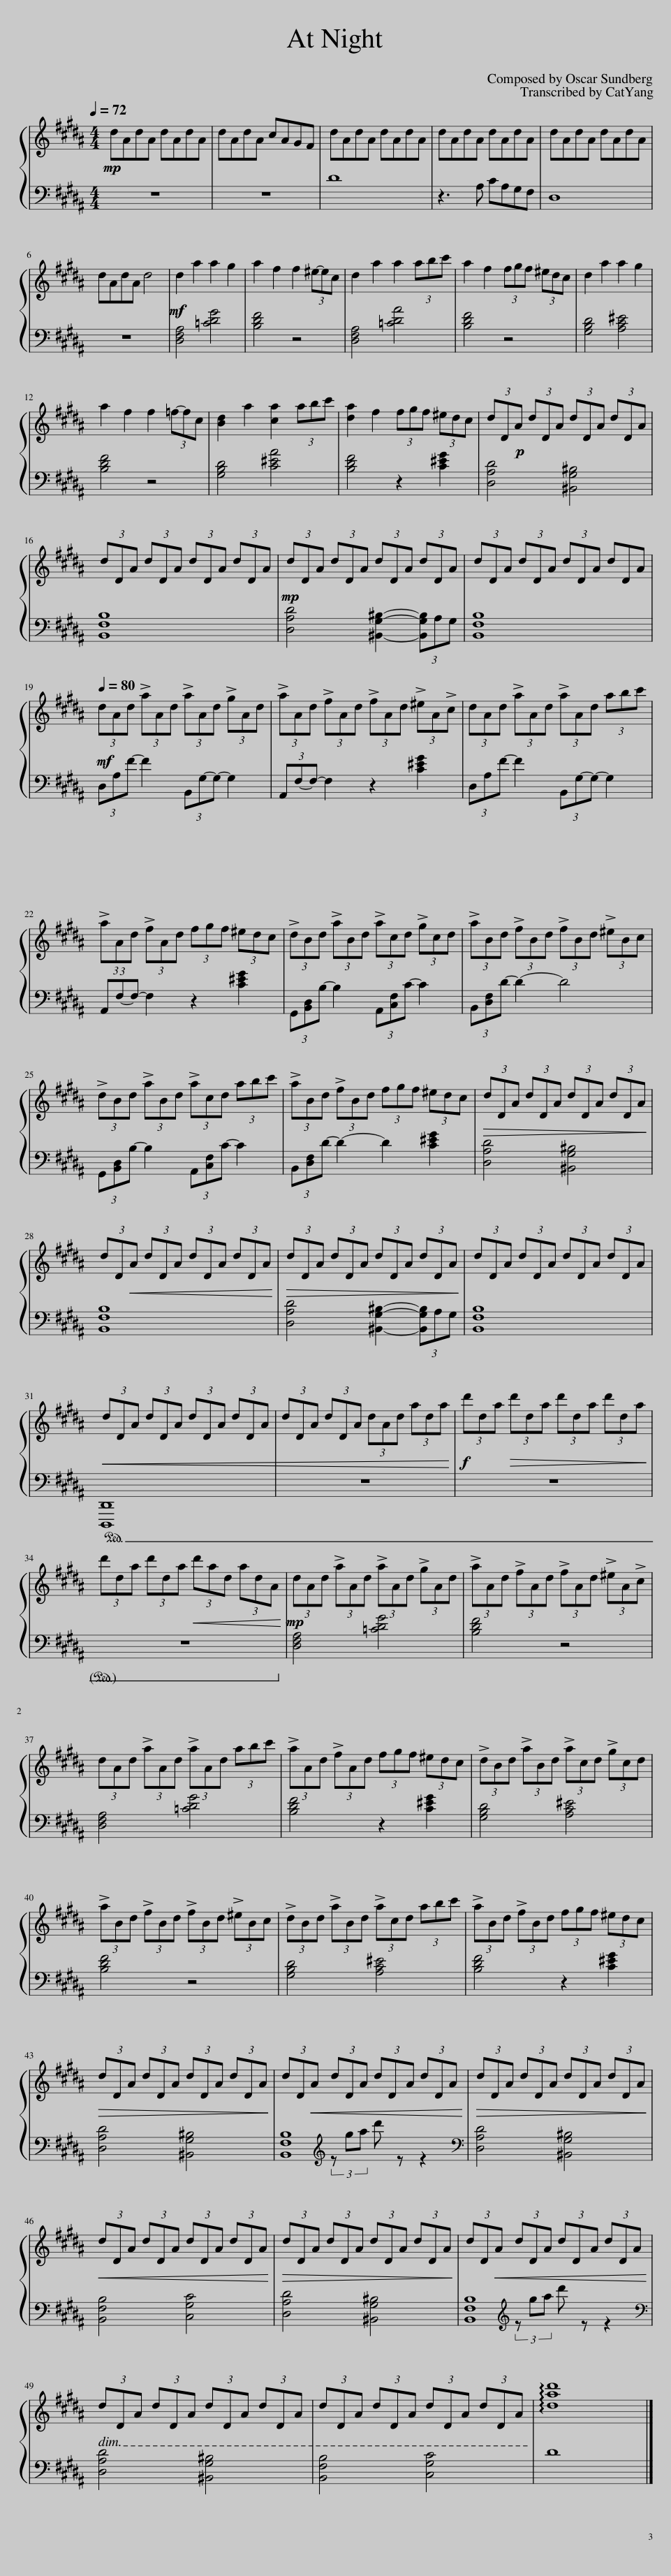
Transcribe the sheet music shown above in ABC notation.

X:1
%%score { 1 | ( 2 3 ) }
L:1/8
Q:1/4=72
M:4/4
I:linebreak $
K:B
V:1 treble
V:2 bass
V:3 bass
V:1
!mp! dAdA dAdA | dAdA cAGF | dAdA dAdA | dAdA dAdA | dAdA dA[Q:1/4=69]dA |$ %5
 dAdA d4 |!mf![Q:1/4=72] d2 a2 a2 g2 | a2 f2 f2 (3^e-ec | d2 a2 a2 (3abc' | a2[Q:1/4=56] f2[Q:1/4=78] (3fgf (3^edc | %10
[Q:1/4=72] d2 a2 a2 g2 |$ a2 f2 f2 (3=f-fc | [Bd]2 a2 [ca]2 (3abc' |[Q:1/4=69] [da]2[Q:1/4=54] f2[Q:1/4=76] (3fgf (3^edc | (3dD!p!A (3dDA (3dDA (3dDA |$ %15
 (3dDA (3dDA (3dDA (3dDA |!mp! (3dDA (3dDA (3dDA (3dDA |!>(! (3dDA (3d!p!DA (3dDA (3dDA!>)! |$[Q:1/4=80] (3d!mf!Ad (3!>!aAd (3!>!aAd (3!>!gAd | (3!>!aAd (3!>!fAd (3!>!fAd (3!>!^eA!>!c | %20
!<(! (3dAd (3!>!aAd (3!>!a!<)!!mf!Ad (3abc' |$ (3!>!aAd (3!>!fAd (3fgf (3^edc | (3!>!dBd (3!>!aBd (3!>!acd (3!>!gcd |!>(! (3!>!aBd (3!>!fBd (3!>!fBd (3!>!^eBc!>)! |$!mf! (3!>!dBd (3!>!aBd (3!>!acd!ff! (3abc' | %25
!mf![Q:1/4=84] (3!>!aBd (3!>!fBd (3fgf (3^edc |!mp!!>(! (3dDA (3d!p!DA (3dDA (3dDA!>)! |$ (3dD!<(!A (3dDA!mp! (3dDA (3dDA!<)! |!>(! (3dDA (3dDA (3dDA (3dDA!>)! |!p! (3dDA (3dDA (3dDA (3dDA |$ %30
!mp!!<(! (3dDA (3dDA (3dDA (3dDA | (3dDA (3dDA (3dAd (3ada!<)! |!f! (3d'da!>(! (3d'da (3d'da (3d'da!>)! |$!p! (3d'da (3d'da!<(! (3d'ad (3adA!<)! |!mp! (3dAd (3!>!aAd (3!>!aAd (3!>!gAd | %35
 (3!>!aAd (3!>!fAd (3!>!fAd (3!>!^eA!>!c |$!<(! (3dAd (3!>!aAd (3!>!a!<)!!mf!Ad (3abc' | (3!>!aAd (3!>!fAd (3fgf (3^edc | (3!>!dBd (3!>!aBd (3!>!acd (3!>!gcd |$!>(! (3!>!aBd (3!>!fBd (3!>!fBd (3!>!^eBc!>)! | %40
!mf! (3!>!dBd (3!>!aBd (3!>!acd!ff! (3abc' |!mf! (3!>!aBd (3!>!fBd (3fgf (3^edc |$!mp!!>(! (3dDA (3d!p!DA (3dDA (3dDA!>)! | (3dD!<(!A (3dDA!mp! (3dDA (3dDA!<)! |!>(! (3dDA (3dDA (3dDA (3dDA!>)! |$ %45
!p!!<(! (3dDA (3dDA!mf! (3dDA (3dDA!<)! |!mp!!>(! (3dDA (3d!p!DA (3dDA (3dDA!>)! | (3dD!<(!A (3dDA!mp! (3dDA (3dDA!<)! |$ (3dDA (3dDA[Q:1/4=76]!p! (3dDA (3dDA |[Q:1/4=72] (3dDA[Q:1/4=69] (3dD[Q:1/4=63]A (3d[Q:1/4=54]DA[Q:1/4=46] (3d[Q:1/4=40]D[Q:1/4=20]A | %50
 !arpeggio![dad']8 |] %51
V:2
!ped! z8 | z8!ped-up! |!ped! D8 | z3 A, CA,G,F, |!ped! D,8!ped-up! |$ %5
 z8 |!ped! [D,F,A,]4!ped! [=CDG]4!ped-up! |!ped! [B,DF]4!ped-up! z4 |!ped! [D,F,A,]4!ped-up!!ped! [=CDA]4!ped-up! |!ped! [B,DF]4!ped-up! z4 | %10
!ped! [G,B,D]4!ped-up!!ped! [A,C^E]4!ped-up! |$!ped! [B,DF]4!ped-up! z4 |!ped! [G,B,D]4!ped! [C^EA]4!ped-up! |!ped! [B,DF]4!ped-up! z2 [C^EG]2 |!ped! [D,A,D]4!ped! [^B,,G,^B,]4!ped-up! |$ %15
!ped! [B,,F,B,]8!ped-up! |!ped! [D,A,D]4!ped-up!!ped! [^B,,G,^B,]2-!ped-up! (3[B,,G,B,]A,G, |!ped! [B,,F,B,]8!ped-up! |$!<(!!ped! (3D,A,F- F2!<)!!ped! (3B,,!ped-up!G,-G,- G,2!ped-up! |!>(!!ped! (3A,,!ped-up!F,-F,- F,2!>)!!p! z2 [C^EG]2 | %20
!ped! (3D,!ped-up!A,F- F2!ped! (3B,,!ped-up!G,-G,- G,2 |$!ped! (3A,,!ped-up!F,-F,- F,2 z2 [C^EG]2 |!ped! (3G,,!ped-up![B,,D,]B,- B,2!ped! (3A,,!ped-up![C,F,]C- C2 |!ped! (3B,,!ped-up![D,F,]D- D2- D4 |$!ped! (3G,,!ped-up![B,,D,]B,- B,2!ped! (3A,,!ped-up!!<(![C,F,]C- C2!<)! | %25
!ped! (3B,,!ped-up![D,F,]D- D2- D2 [C^EG]2 |!ped! [D,A,D]4!ped-up!!ped! [^B,,G,^B,]4!ped-up! |$!ped! [B,,F,B,]8!ped-up! |!ped! [D,A,D]4!ped-up!!ped! [^B,,G,^B,]2-!ped-up! (3[B,,G,B,]A,G, |!ped! [B,,F,B,]8!ped-up! |$ %30
!ped! [D,,,D,,]8!ped-up! | z8 | z8 |$ z8 |!ped! [D,F,A,]4!ped! [=CDG]4!ped-up! | %35
!ped! [B,DF]4!ped-up! z4 |$!ped! [D,F,A,]4!ped! [=CDG]4!ped-up! |!ped! [B,DF]4 z2 [C^EG]2!ped-up! |!ped! [G,B,D]4!ped! [A,C^E]4!ped-up! |$!ped! [B,DF]4!ped-up! z4 | %40
!ped! [G,B,D]4!ped! [A,C^E]4!ped-up! |!ped! [B,DF]4!ped-up! z2 [C^EG]2 |$!ped! [D,A,D]4!ped! [^B,,G,^B,]4!ped-up! |!ped! [B,,F,B,]8[K:treble] |[K:bass]!ped! [D,A,D]4!ped-up!!ped! [^B,,G,^B,]4!ped-up! |$ %45
!ped! [B,,F,B,]4!ped-up! [C,G,C]4 |!ped! [D,A,D]4!ped! [^B,,G,^B,]4!ped-up! |!ped! [B,,F,B,]8[K:treble]!ped-up! |$[K:bass]!ped! [D,A,D]4!ped! [^B,,G,^B,]4!ped-up! |!ped! [B,,F,B,]4!ped-up! [C,G,C]4 | %50
!ped! D8!ped-up! |] %51
V:3
 x8 | x8 | x8 | x8 | x8 |$ %5
 x8 | x8 | x8 | x8 | x8 | %10
 x8 |$ x8 | x8 | x8 | x8 |$ %15
 x8 | x8 | x8 |$ x8 | x8 | %20
 x8 |$ x8 | x8 | x8 |$ x8 | %25
 x8 | x8 |$ x8 | x8 | x8 |$ %30
 x8 | x8 | x8 |$ x8 | x8 | %35
 x8 |$ x8 | x8 | x8 |$ x8 | %40
 x8 | x8 |$ x8 | x2[K:treble] (3z ga d' z z2 |[K:bass] x8 |$ %45
 x8 | x8 | x2[K:treble] (3z ga d' z z2 |$[K:bass] x8 | x8 | %50
 x8 |] %51
